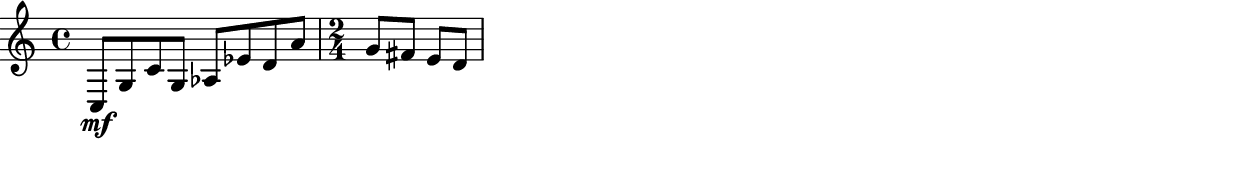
%%% Generated by music-score %%%
\include "lilypond-book-preamble.ly"
\paper {
  #(define dump-extents #t)

  indent = 0\mm
  line-width = 210\mm - 2.0 * 0.4\in
  ragged-right = ##t
  force-assignment = #""
  line-width = #(- line-width (* mm  3.000000))
}
\header {
  title = ""
  composer = ""
}
\layout {
}

<<
    \new Staff {   \set Staff.instrumentName = "" \set Staff.shortInstrumentName = "" \clef treble \time 4/4 c8-\mf g8 c'8 g8 aes8 ees'8 d'8 a'8 \time 2/4 g'8 fis'8 e'8 d'8
               }
>>